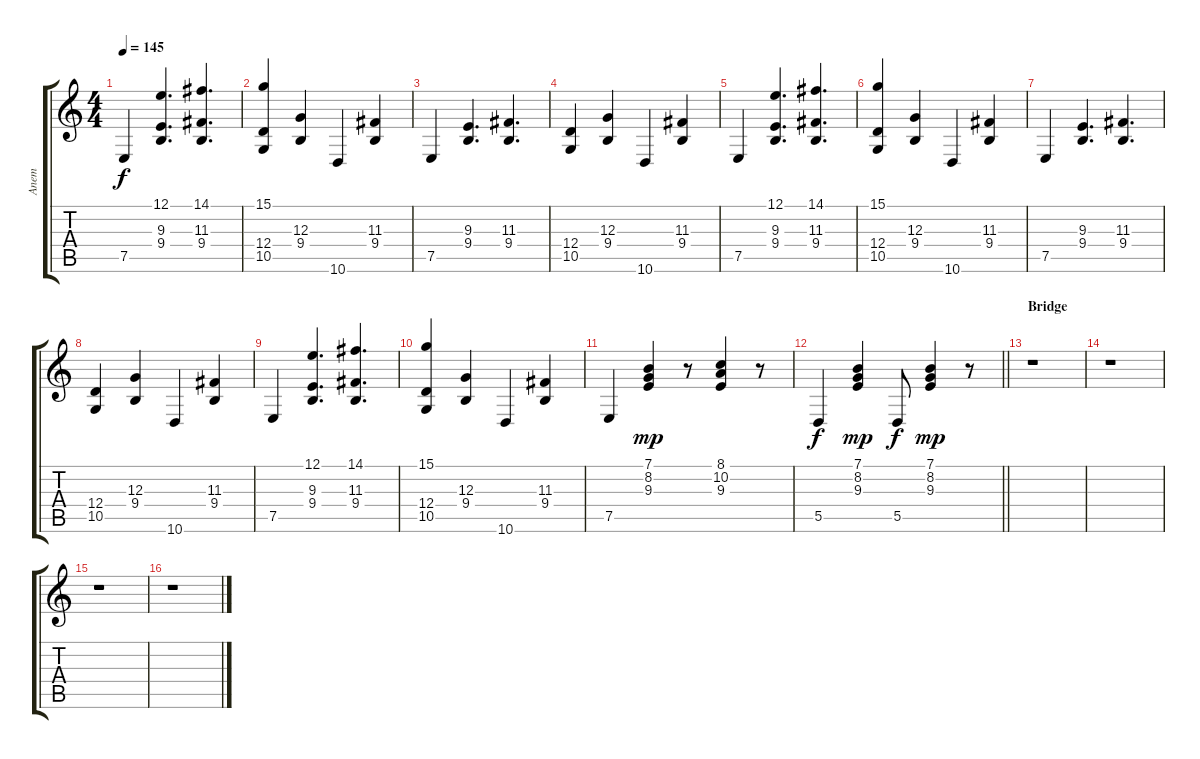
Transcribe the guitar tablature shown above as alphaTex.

\track ("Anem" "Anem") {instrument electricpiano2}
\staff {score tabs}
\tuning (E4 B3 G3 D3 A2 E2) {hide}
\ts (4 4)
\tempo 145
\clef g2
\ks c
7.5.4{dy f} (12.1 9.3 9.4).4{d} (14.1 11.3 9.4).4{d} |
(15.1 12.4 10.5).4 (12.3 9.4).4 10.6.4 (11.3 9.4).4 |
7.5.4 (9.3 9.4).4{d} (11.3 9.4).4{d} |
(12.4 10.5).4 (12.3 9.4).4 10.6.4 (11.3 9.4).4 |
7.5.4 (12.1 9.3 9.4).4{d} (14.1 11.3 9.4).4{d} |
(15.1 12.4 10.5).4 (12.3 9.4).4 10.6.4 (11.3 9.4).4 |
7.5.4 (9.3 9.4).4{d} (11.3 9.4).4{d} |
(12.4 10.5).4 (12.3 9.4).4 10.6.4 (11.3 9.4).4 |
7.5.4 (12.1 9.3 9.4).4{d} (14.1 11.3 9.4).4{d} |
(15.1 12.4 10.5).4 (12.3 9.4).4 10.6.4 (11.3 9.4).4 |
7.5.4 (7.1 8.2 9.3).4{dy mp} r.8 (8.1 10.2 9.3).4 r.8 |
\barLineRight lightlight
5.5.4{dy f} (7.1 8.2 9.3).4{dy mp} 5.5.8{dy f} (7.1 8.2 9.3).4{dy mp} r.8 |
\section ("" "Bridge")
r.1 |
r.1 |
r.1 |
r.1
